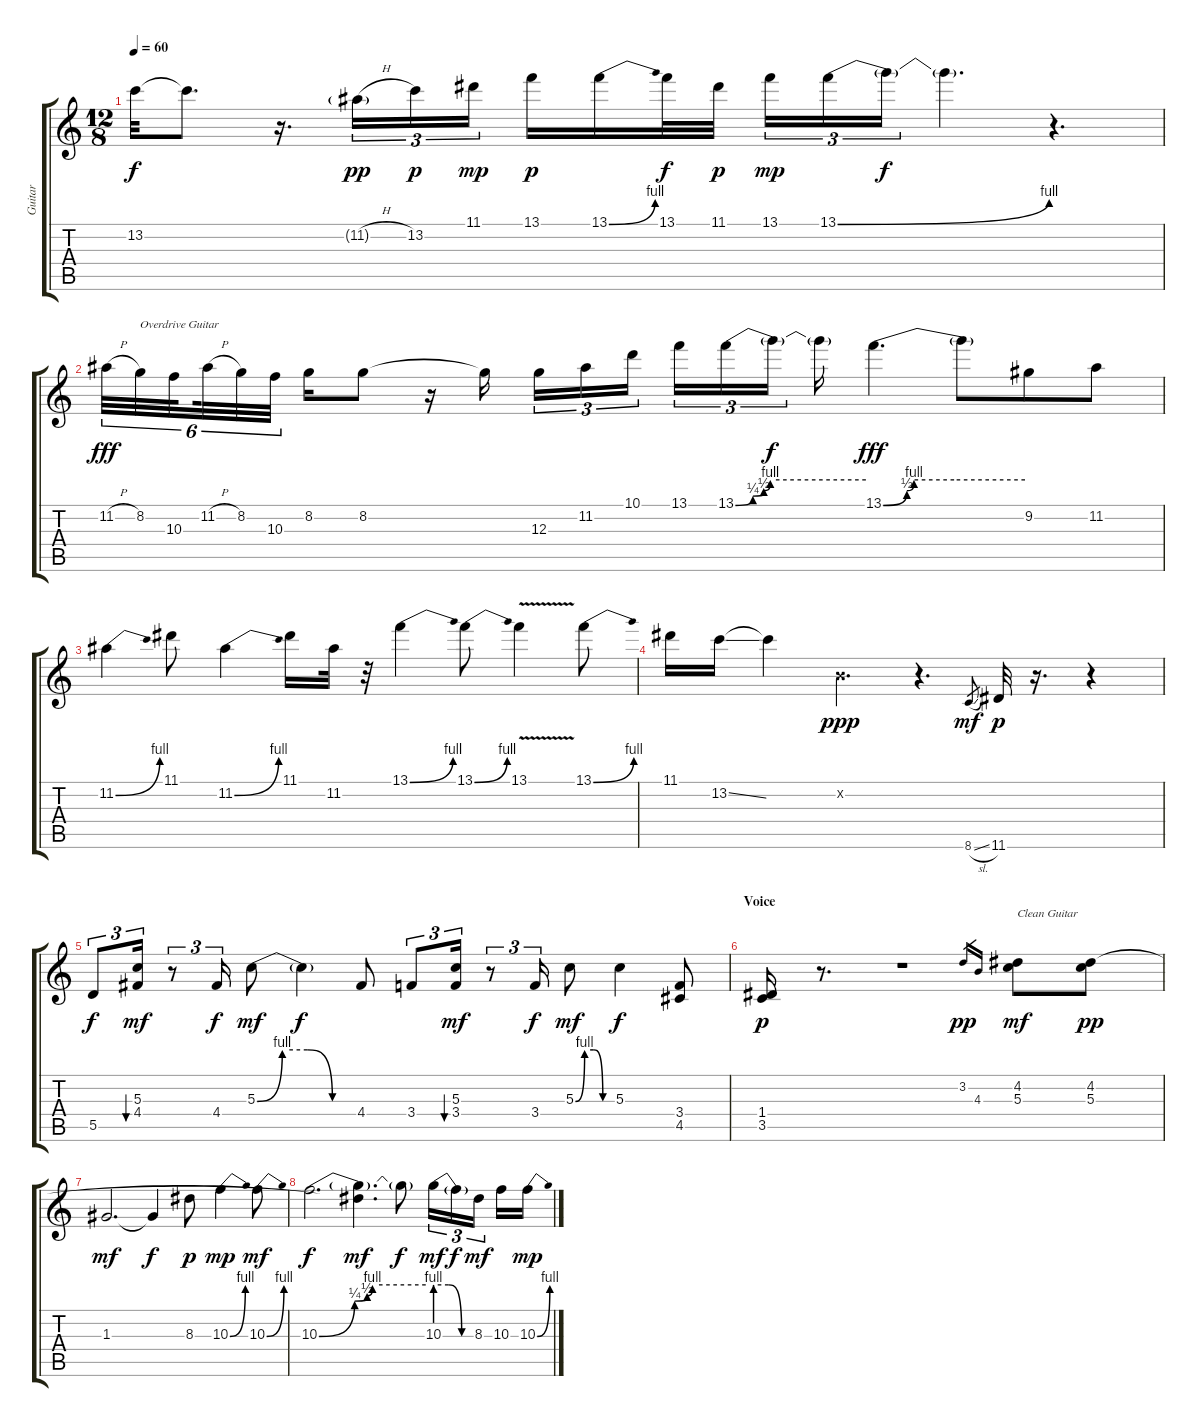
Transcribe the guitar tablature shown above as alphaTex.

\track ("Guitar" "Guitar") {instrument distortionguitar}
\staff {score tabs}
\tuning (E4 B3 G3 D3 A2 E2) {hide}
\ts (12 8)
\tempo 60
\clef g2
\ks c
13.2.32{dy f} 13.2{t}.8{d} r.16{d} 11.2{h g}.16{tu (3 2) dy pp} 13.2.16{tu (3 2) dy p} 11.1.16{tu (3 2) dy mp beam splitsecondary} 13.1.16{dy p} 13.1{be (bend 0 0 60 4)}.16 13.1.32{dy f} 11.1.32{dy p beam splitsecondary} 13.1.16{tu (3 2) dy mp} 13.1{be (bend 0 0 60 4)}.16{tu (3 2)} 13.1{t}.16{tu (3 2) dy f} 13.1{t}.4{d} r.4{d} |
11.2{h}.32{tu (6 4) dy fff volume 16 instrument overdrivenguitar} 8.2.32{tu (6 4) txt "Overdrive Guitar"} 10.3.32{tu (6 4) beam splitsecondary} 11.2{h}.32{tu (6 4)} 8.2.32{tu (6 4)} 10.3.32{tu (6 4) beam splitsecondary} 8.2.16 8.2.8 r.16 8.2{t}.16{beam splitsecondary} 12.3.16{tu (3 2)} 11.2.16{tu (3 2)} 10.1.16{tu (3 2) beam splitsecondary} 13.1.16{tu (3 2)} 13.1{be (custom 0 0 8 1 13 2 16 4 60 4)}.16{tu (3 2)} 13.1{t}.16{tu (3 2) dy f beam splitsecondary} 13.1{t}.16 13.1{be (custom 0 0 10 2 13 4 30 4 60 4)}.4{d dy fff} 13.1{t}.8 9.2.8 11.2.8 |
11.2{be (bend 0 0 60 4)}.4 11.1.8 11.2{be (bend 0 0 60 4)}.4 11.1.16 11.2.32 r.32 13.1{be (bend 0 0 60 4)}.4 13.1{be (bend 0 0 60 4)}.8 13.1{v}.4 13.1{be (bend 0 0 60 4)}.8 |
11.1.16 13.2{ss}.16 13.2{t}.4 0.2{x}.4{d dy ppp} r.4{d} 8.6{sl}.8{gr dy mf} 11.6.32{dy p} r.16{d} r.4 |
5.5.8{tu (3 2) dy f} (5.3 4.4).16{tu (3 2) bu 480 dy mf} r.8{tu (3 2)} 4.4.16{tu (3 2) dy f} 5.3{be (custom 0 0 15 4 30 4 45 0 60 0)}.8{dy mf} 5.3{t}.4{dy f} 4.4.8 3.4.8{tu (3 2)} (5.3 3.4).16{tu (3 2) bu 240 dy mf} r.8{tu (3 2)} 3.4.16{tu (3 2) dy f} 5.3{be (custom 0 0 15 4 30 4 45 0 60 0)}.8{dy mf} 5.3.4{dy f} (3.4 4.5).8 |
\section ("" "Voice")
(1.4 3.5).16{dy p} r.8{d} r.1{volume 14 instrument electricguitarclean} 3.2.16{gr dy pp} 4.3.16{gr} (4.2 5.3).8{txt "Clean Guitar" dy mf} (4.2 5.3).8{dy pp} |
1.3.2{d dy mf} 1.3{t}.4{dy f} 8.3.8{dy p} 10.3{be (bend 0 0 60 4)}.4{dy mp} 10.3{be (bend 0 0 60 4)}.8{dy mf} |
10.3{be (custom 0 0 20 1 27 2 30 4 60 4)}.2{d dy f} (4.2{t} 10.3{t}).4{d dy mf} 10.3{t}.8{dy f} 10.3{be (custom 0 4 20 4 40 0 60 0)}.16{tu (3 2) dy mf} 10.3{t}.16{tu (3 2) dy f} 8.3.16{tu (3 2) dy mf beam splitsecondary} 10.3.16 10.3{be (bend 0 0 60 4)}.16{dy mp}
